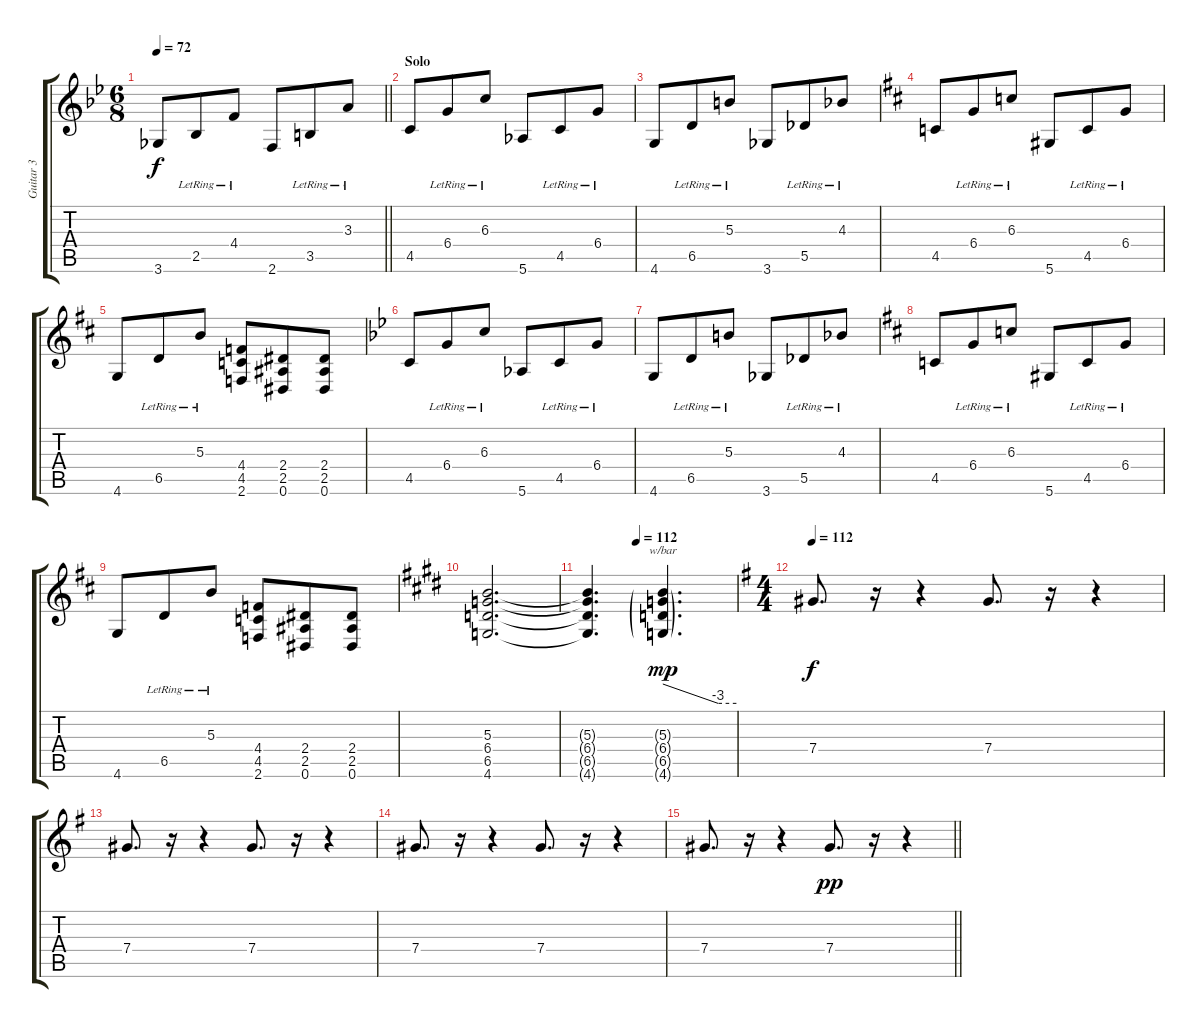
\track ("Guitar 3" "Guitar 3") {instrument electricguitarclean}
\staff {score tabs}
\tuning (Eb4 Bb3 Gb3 Db3 Ab2 Eb2) {hide}
\ts (6 8)
\tempo 72
\clef g2
\barLineRight lightlight
\ks bb
3.6.8{dy f} 2.5{lr}.8 4.4{lr}.8 2.6.8 3.5{lr}.8 3.3{lr}.8 |
\section ("" "Solo")
4.5.8 6.4{lr}.8 6.3{lr}.8 5.6.8 4.5{lr}.8 6.4{lr}.8 |
4.6.8 6.5{lr}.8 5.3{lr}.8 3.6.8 5.5{lr}.8 4.3{lr}.8 |
\ks d
4.5.8 6.4{lr}.8 6.3{lr}.8 5.6.8 4.5{lr}.8 6.4{lr}.8 |
4.6.8 6.5{lr}.8 5.3{lr}.8 (4.4 4.5 2.6).8 (2.4 2.5 0.6).8 (2.4 2.5 0.6).8 |
\ks bb
4.5.8 6.4{lr}.8 6.3{lr}.8 5.6.8 4.5{lr}.8 6.4{lr}.8 |
4.6.8 6.5{lr}.8 5.3{lr}.8 3.6.8 5.5{lr}.8 4.3{lr}.8 |
\ks d
4.5.8 6.4{lr}.8 6.3{lr}.8 5.6.8 4.5{lr}.8 6.4{lr}.8 |
4.6.8 6.5{lr}.8 5.3{lr}.8 (4.4 4.5 2.6).8 (2.4 2.5 0.6).8 (2.4 2.5 0.6).8 |
\ks e
(5.3 6.4 6.5 4.6).2{d} |
\tempo (112 0.3333333333333333)
\ks c#minor
(5.3{t} 6.4{t} 6.5{t} 4.6{t}).4{d} (5.3{g} 6.4{g} 6.5{g} 4.6{g}).4{d tbe (custom default 0 0 45 -12 60 -12) dy mp} |
\ts (4 4)
\tempo 112
\ks g
7.4.8{d dy f} r.16 r.4 7.4.8{d} r.16 r.4 |
7.4.8{d} r.16 r.4 7.4.8{d} r.16 r.4 |
7.4.8{d} r.16 r.4 7.4.8{d} r.16 r.4 |
\barLineRight lightlight
7.4.8{d} r.16 r.4 7.4.8{d dy pp} r.16 r.4
